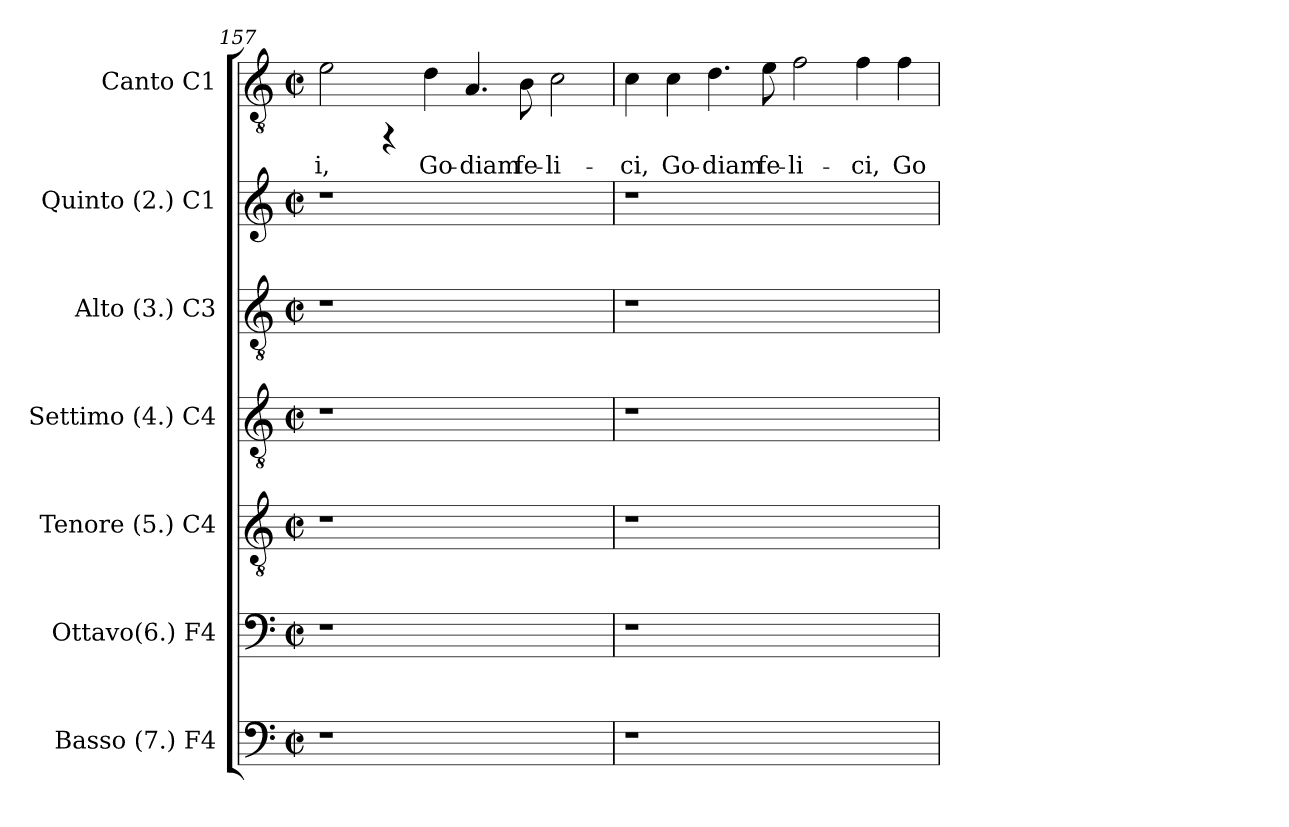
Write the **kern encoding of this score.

**kern	**kern	**kern	**kern	**kern	**kern	**kern	**text
*part7	*part6	*part5	*part4	*part3	*part2	*part1	*part1
*staff7	*staff6	*staff5	*staff4	*staff3	*staff2	*staff1	*staff1
*I"Basso (7.)  F4	*I"Ottavo(6.)  F4	*I"Tenore (5.)  C4	*I"Settimo (4.)  C4	*I"Alto (3.)  C3	*I"Quinto (2.)  C1	*I"Canto  C1	*
*	*	*I'T	*	*I'A	*	*I'C	*
*clefF4	*clefF4	*clefGv2	*clefGv2	*clefGv2	*clefG2	*clefGv2	*
*k[]	*k[]	*k[]	*k[]	*k[]	*k[]	*k[]	*
*C:	*C:	*C:	*C:	*C:	*C:	*C:	*
*M2/2	*M2/2	*M2/2	*M2/2	*M2/2	*M2/2	*M2/2	*
*met(c|)	*met(c|)	*met(c|)	*met(c|)	*met(c|)	*met(c|)	*met(c|)	*
=157	=157	=157	=157	=157	=157	=157	=157
!	!	!	!	!	!	!	!LO:LY:b:cj
1r	1r	1r	1r	1r	1r	2e\	-i,
.	.	.	.	.	.	4rFF	.
!	!	!	!	!	!	!	!LO:LY:b:cj
.	.	.	.	.	.	4d\	Go-
!	!	!	!	!	!	!	!LO:LY:b:cj
1ryy	1ryy	1ryy	1ryy	1ryy	1ryy	4.A/	-diam
!	!	!	!	!	!	!	!LO:LY:b:cj
.	.	.	.	.	.	8B\	fe-
!	!	!	!	!	!	!	!LO:LY:b:cj
.	.	.	.	.	.	2c\	-li-
=158	=158	=158	=158	=158	=158	=158	=158
!	!	!	!	!	!	!	!LO:LY:b:cj
1r	1r	1r	1r	1r	1r	4c\	-ci,
!	!	!	!	!	!	!	!LO:LY:b:cj
.	.	.	.	.	.	4c\	Go-
!	!	!	!	!	!	!	!LO:LY:b:cj
.	.	.	.	.	.	4.d\	-diam
!	!	!	!	!	!	!	!LO:LY:b:cj
.	.	.	.	.	.	8e\	fe-
!	!	!	!	!	!	!	!LO:LY:b:cj
1ryy	1ryy	1ryy	1ryy	1ryy	1ryy	2f\	-li-
!	!	!	!	!	!	!	!LO:LY:b:cj
.	.	.	.	.	.	4f\	-ci,
!	!	!	!	!	!	!	!LO:LY:b:cj
.	.	.	.	.	.	4f\	Go-
=	=	=	=	=	=	=	=
*-	*-	*-	*-	*-	*-	*-	*-
